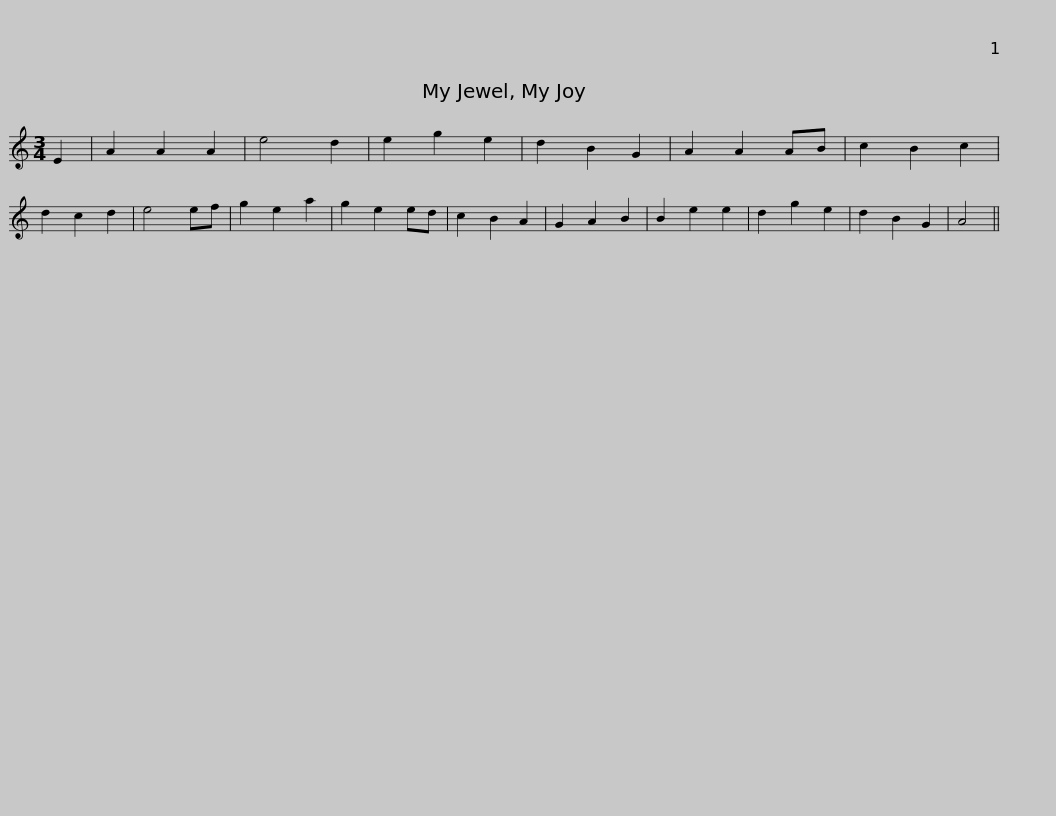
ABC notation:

X:1
L:1/8
M:3/4
I:linebreak $
K:C
V:1 treble
V:1
 E2 | A2 A2 A2 | e4 d2 | e2 g2 e2 | d2 B2 G2 | %5
 A2 A2 AB | c2 B2 c2 | d2 c2 d2 | e4 ef | g2 e2 a2 | %10
 g2 e2 ed | c2 B2 A2 | G2 A2 B2 |$ B2 e2 e2 | d2 g2 e2 | %15
 d2 B2 G2 | A4 || %17
